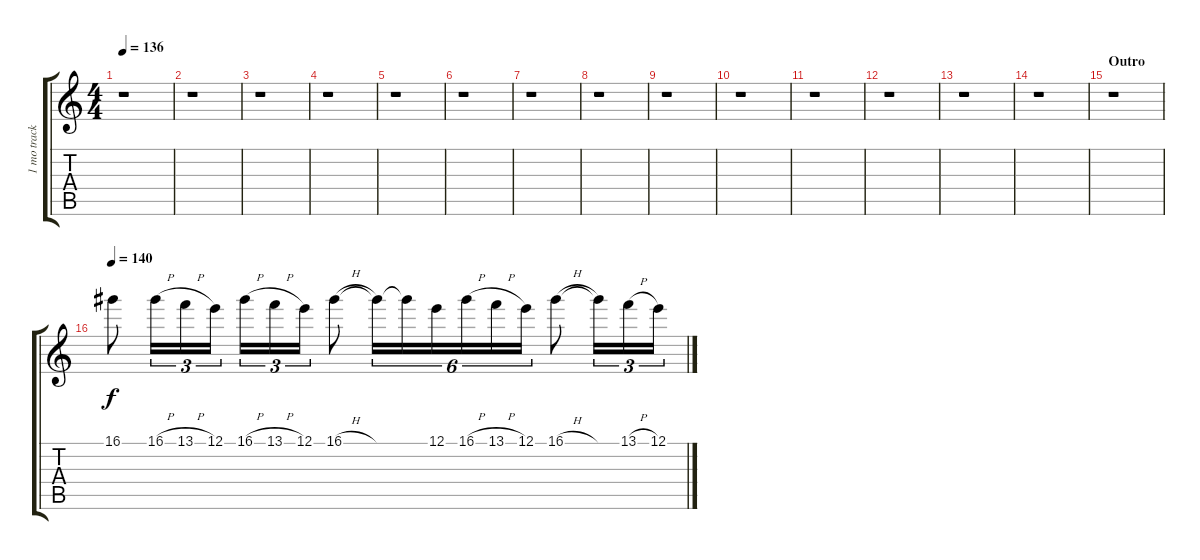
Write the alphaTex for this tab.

\track ("1 mo track 4 the awesome solo" "1 mo track") {instrument distortionguitar}
\staff {score tabs}
\tuning (E4 B3 G3 D3 A2 E2) {hide}
\ts (4 4)
\tempo 136
\clef g2
\ks c
r.1{dy ppp} |
r.1 |
r.1 |
r.1 |
r.1 |
r.1 |
r.1 |
r.1 |
r.1 |
r.1 |
r.1 |
r.1 |
r.1 |
r.1 |
\section ("" "Outro")
r.1 |
\tempo 140
16.1.8{dy f volume 16} 16.1{h}.16{tu (3 2)} 13.1{h}.16{tu (3 2)} 12.1.16{tu (3 2)} 16.1{h}.16{tu (3 2)} 13.1{h}.16{tu (3 2)} 12.1.16{tu (3 2)} 16.1{h}.8 16.1{t}.16{tu (6 4)} 16.1{t}.16{tu (6 4)} 12.1.16{tu (6 4)} 16.1{h}.16{tu (6 4)} 13.1{h}.16{tu (6 4)} 12.1.16{tu (6 4)} 16.1{h}.8 16.1{t}.16{tu (3 2)} 13.1{h}.16{tu (3 2)} 12.1.16{tu (3 2)}
